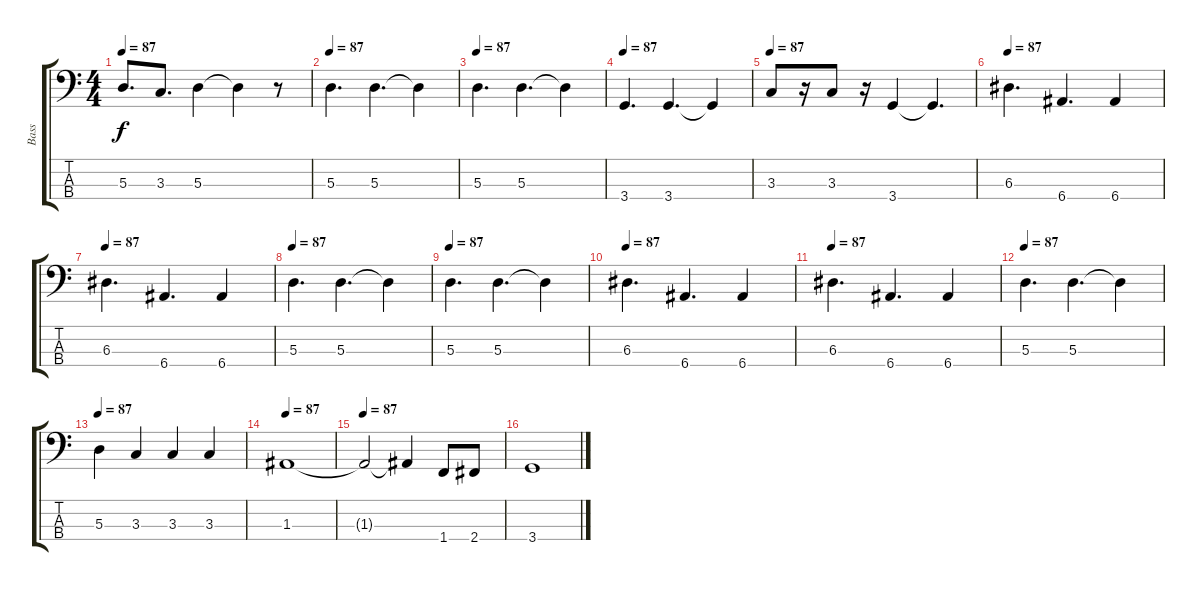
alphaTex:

\track ("Bass" "Bass") {instrument electricbasspick}
\staff {score tabs}
\tuning (G2 D2 A1 E1) {hide}
\ts (4 4)
\tempo 87
\clef f4
\ks c
5.3.8{d dy f} 3.3.8{d} 5.3.4 5.3{t}.4 r.8 |
\tempo 87
5.3.4{d} 5.3.4{d} 5.3{t}.4 |
\tempo 87
5.3.4{d} 5.3.4{d} 5.3{t}.4 |
\tempo 87
3.4.4{d} 3.4.4{d} 3.4{t}.4 |
\tempo 87
3.3.8 r.16 3.3.8 r.16 3.4.4 3.4{t}.4{d} |
\tempo 87
6.3.4{d} 6.4.4{d} 6.4.4 |
\tempo 87
6.3.4{d} 6.4.4{d} 6.4.4 |
\tempo 87
5.3.4{d} 5.3.4{d} 5.3{t}.4 |
\tempo 87
5.3.4{d} 5.3.4{d} 5.3{t}.4 |
\tempo 87
6.3.4{d} 6.4.4{d} 6.4.4 |
\tempo 87
6.3.4{d} 6.4.4{d} 6.4.4 |
\tempo 87
5.3.4{d} 5.3.4{d} 5.3{t}.4 |
\tempo 87
5.3.4 3.3.4 3.3.4 3.3.4 |
\tempo 87
1.3.1 |
\tempo 87
1.3{t}.2 1.3{t}.4 1.4.8 2.4.8 |
3.4.1
